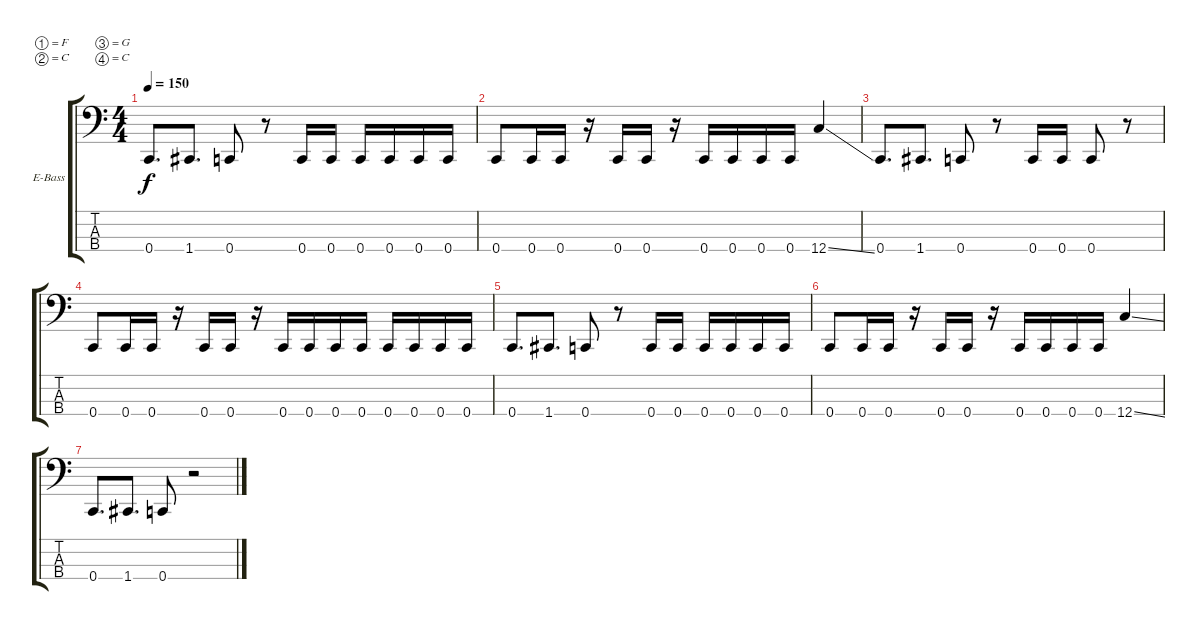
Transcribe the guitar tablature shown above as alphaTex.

\bracketExtendMode groupsimilarinstruments
\firstSystemTrackNameOrientation horizontal
\otherSystemsTrackNameOrientation horizontal
\track ("Track 3" "E-Bass") {instrument electricbasspick}
\staff {score tabs}
\tuning (F2 C2 G1 C1)
\ts (4 4)
\tempo 150
\clef f4
\ks c
0.4.8{d dy f} 1.4.8{d} 0.4.8 r.8 0.4.16 0.4.16 0.4.16 0.4.16 0.4.16 0.4.16 |
0.4.8 0.4.16 0.4.16 r.16 0.4.16 0.4.16 r.16 0.4.16 0.4.16 0.4.16 0.4.16 12.4{ss}.4 |
0.4.8{d} 1.4.8{d} 0.4.8 r.8 0.4.16 0.4.16 0.4.8 r.8 |
0.4.8 0.4.16 0.4.16 r.16 0.4.16 0.4.16 r.16 0.4.16 0.4.16 0.4.16 0.4.16 0.4.16 0.4.16 0.4.16 0.4.16 |
0.4.8{d} 1.4.8{d} 0.4.8 r.8 0.4.16 0.4.16 0.4.16 0.4.16 0.4.16 0.4.16 |
0.4.8 0.4.16 0.4.16 r.16 0.4.16 0.4.16 r.16 0.4.16 0.4.16 0.4.16 0.4.16 12.4{ss}.4 |
0.4.8{d} 1.4.8{d} 0.4.8 r.2
